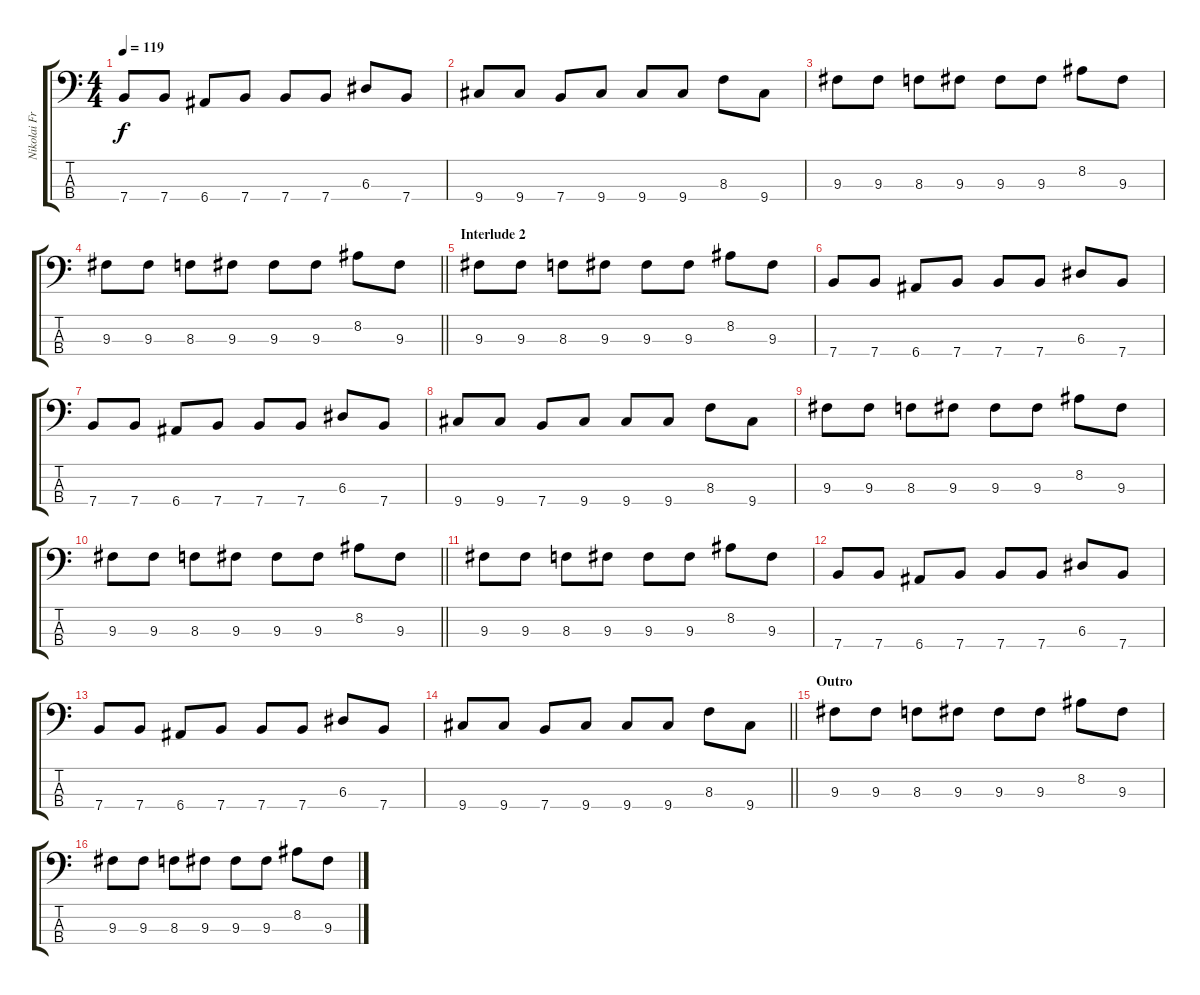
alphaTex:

\track ("Nikolai Fraiture" "Nikolai Fr") {instrument electricbasspick}
\staff {score tabs}
\tuning (G2 D2 A1 E1) {hide}
\ts (4 4)
\tempo 119
\clef f4
\ks c
7.4.8{dy f} 7.4.8 6.4.8 7.4.8 7.4.8 7.4.8 6.3.8 7.4.8 |
9.4.8 9.4.8 7.4.8 9.4.8 9.4.8 9.4.8 8.3.8 9.4.8 |
9.3.8 9.3.8 8.3.8 9.3.8 9.3.8 9.3.8 8.2.8 9.3.8 |
\barLineRight lightlight
9.3.8 9.3.8 8.3.8 9.3.8 9.3.8 9.3.8 8.2.8 9.3.8 |
\section ("" "Interlude 2")
9.3.8 9.3.8 8.3.8 9.3.8 9.3.8 9.3.8 8.2.8 9.3.8 |
7.4.8 7.4.8 6.4.8 7.4.8 7.4.8 7.4.8 6.3.8 7.4.8 |
7.4.8 7.4.8 6.4.8 7.4.8 7.4.8 7.4.8 6.3.8 7.4.8 |
9.4.8 9.4.8 7.4.8 9.4.8 9.4.8 9.4.8 8.3.8 9.4.8 |
9.3.8 9.3.8 8.3.8 9.3.8 9.3.8 9.3.8 8.2.8 9.3.8 |
\barLineRight lightlight
9.3.8 9.3.8 8.3.8 9.3.8 9.3.8 9.3.8 8.2.8 9.3.8 |
9.3.8 9.3.8 8.3.8 9.3.8 9.3.8 9.3.8 8.2.8 9.3.8 |
7.4.8 7.4.8 6.4.8 7.4.8 7.4.8 7.4.8 6.3.8 7.4.8 |
7.4.8 7.4.8 6.4.8 7.4.8 7.4.8 7.4.8 6.3.8 7.4.8 |
\barLineRight lightlight
9.4.8 9.4.8 7.4.8 9.4.8 9.4.8 9.4.8 8.3.8 9.4.8 |
\section ("" "Outro")
9.3.8 9.3.8 8.3.8 9.3.8 9.3.8 9.3.8 8.2.8 9.3.8 |
9.3.8 9.3.8 8.3.8 9.3.8 9.3.8 9.3.8 8.2.8 9.3.8
